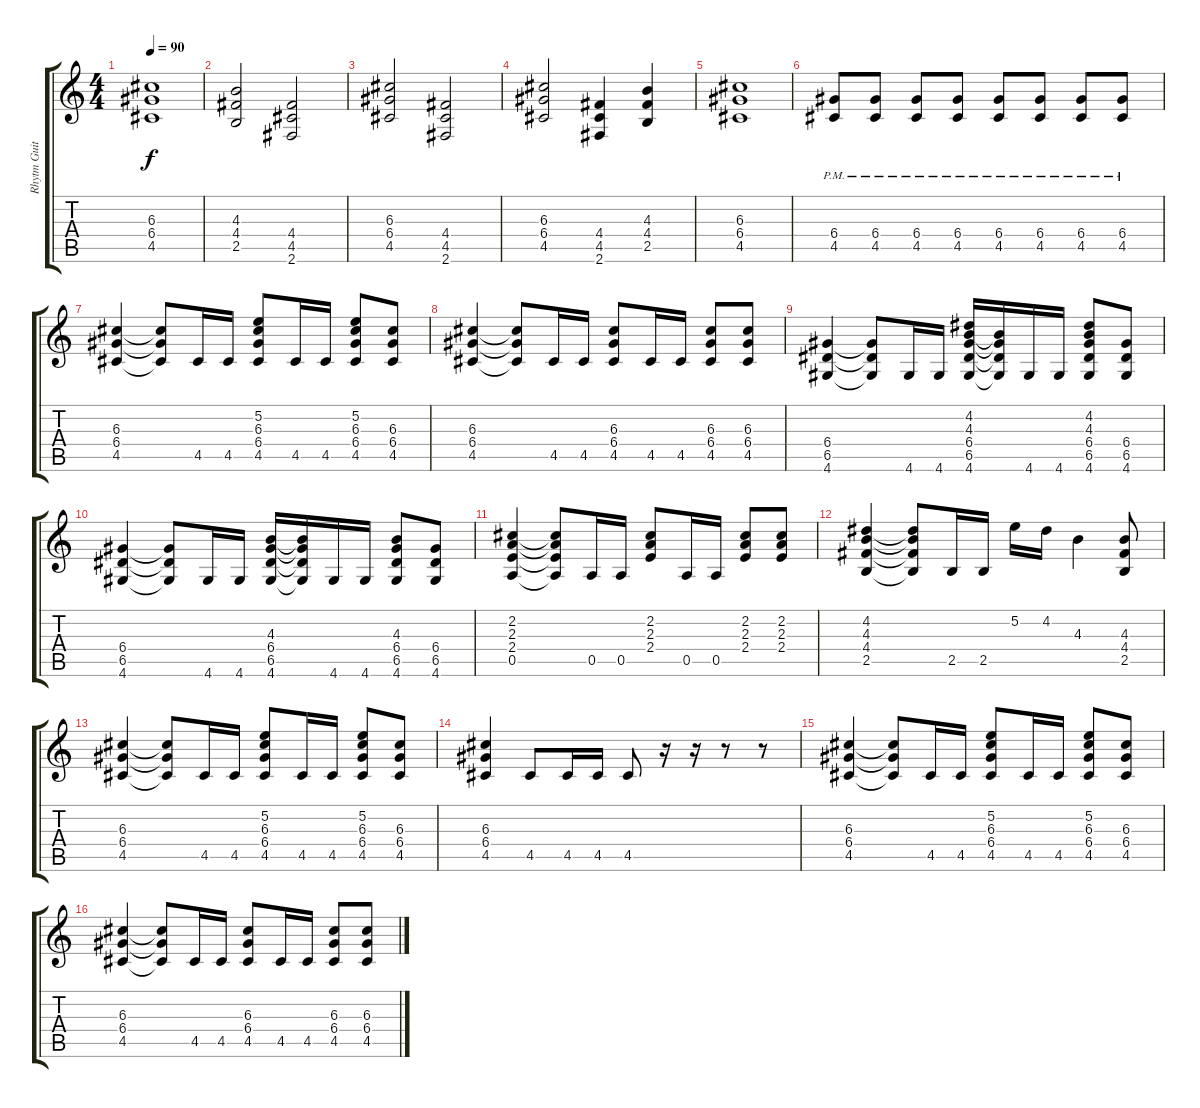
\track ("Rhytm Guitar" "Rhytm Guit") {instrument distortionguitar}
\staff {score tabs}
\tuning (E4 B3 G3 D3 A2 E2) {hide}
\ts (4 4)
\tempo 90
\clef g2
\ks c
(6.3 6.4 4.5).1{dy f} |
(4.3 4.4 2.5).2 (4.4 4.5 2.6).2 |
(6.3 6.4 4.5).2 (4.4 4.5 2.6).2 |
(6.3 6.4 4.5).2 (4.4 4.5 2.6).4 (4.3 4.4 2.5).4 |
(6.3 6.4 4.5).1 |
(6.4{pm} 4.5{pm}).8 (6.4{pm} 4.5{pm}).8 (6.4{pm} 4.5{pm}).8 (6.4{pm} 4.5{pm}).8 (6.4{pm} 4.5{pm}).8 (6.4{pm} 4.5{pm}).8 (6.4{pm} 4.5{pm}).8 (6.4{pm} 4.5{pm}).8 |
(6.3 6.4 4.5).4 (6.3{t} 6.4{t} 4.5{t}).8 4.5.16 4.5.16 (5.2 6.3 6.4 4.5).8 4.5.16 4.5.16 (5.2 6.3 6.4 4.5).8 (6.3 6.4 4.5).8 |
(6.3 6.4 4.5).4 (6.3{t} 6.4{t} 4.5{t}).8 4.5.16 4.5.16 (6.3 6.4 4.5).8 4.5.16 4.5.16 (6.3 6.4 4.5).8 (6.3 6.4 4.5).8 |
(6.4 6.5 4.6).4 (6.4{t} 6.5{t} 4.6{t}).8 4.6.16 4.6.16 (4.2 4.3 6.4 6.5 4.6).16 (4.3{t} 6.4{t} 6.5{t} 4.6{t}).16 4.6.16 4.6.16 (4.2 4.3 6.4 6.5 4.6).8 (6.4 6.5 4.6).8 |
(6.4 6.5 4.6).4 (6.4{t} 6.5{t} 4.6{t}).8 4.6.16 4.6.16 (4.3 6.4 6.5 4.6).16 (4.3{t} 6.4{t} 6.5{t} 4.6{t}).16 4.6.16 4.6.16 (4.3 6.4 6.5 4.6).8 (6.4 6.5 4.6).8 |
(2.2 2.3 2.4 0.5).4 (2.2{t} 2.3{t} 2.4{t} 0.5{t}).8 0.5.16 0.5.16 (2.2 2.3 2.4).8 0.5.16 0.5.16 (2.2 2.3 2.4).8 (2.2 2.3 2.4).8 |
(4.2 4.3 4.4 2.5).4 (4.2{t} 4.3{t} 4.4{t} 2.5{t}).8 2.5.16 2.5.16 5.2.16 4.2.16 4.3.4 (4.3 4.4 2.5).8 |
(6.3 6.4 4.5).4 (6.3{t} 6.4{t} 4.5{t}).8 4.5.16 4.5.16 (5.2 6.3 6.4 4.5).8 4.5.16 4.5.16 (5.2 6.3 6.4 4.5).8 (6.3 6.4 4.5).8 |
(6.3 6.4 4.5).4 4.5.8 4.5.16 4.5.16 4.5.8 r.16 r.16 r.8 r.8 |
(6.3 6.4 4.5).4 (6.3{t} 6.4{t} 4.5{t}).8 4.5.16 4.5.16 (5.2 6.3 6.4 4.5).8 4.5.16 4.5.16 (5.2 6.3 6.4 4.5).8 (6.3 6.4 4.5).8 |
(6.3 6.4 4.5).4 (6.3{t} 6.4{t} 4.5{t}).8 4.5.16 4.5.16 (6.3 6.4 4.5).8 4.5.16 4.5.16 (6.3 6.4 4.5).8 (6.3 6.4 4.5).8
